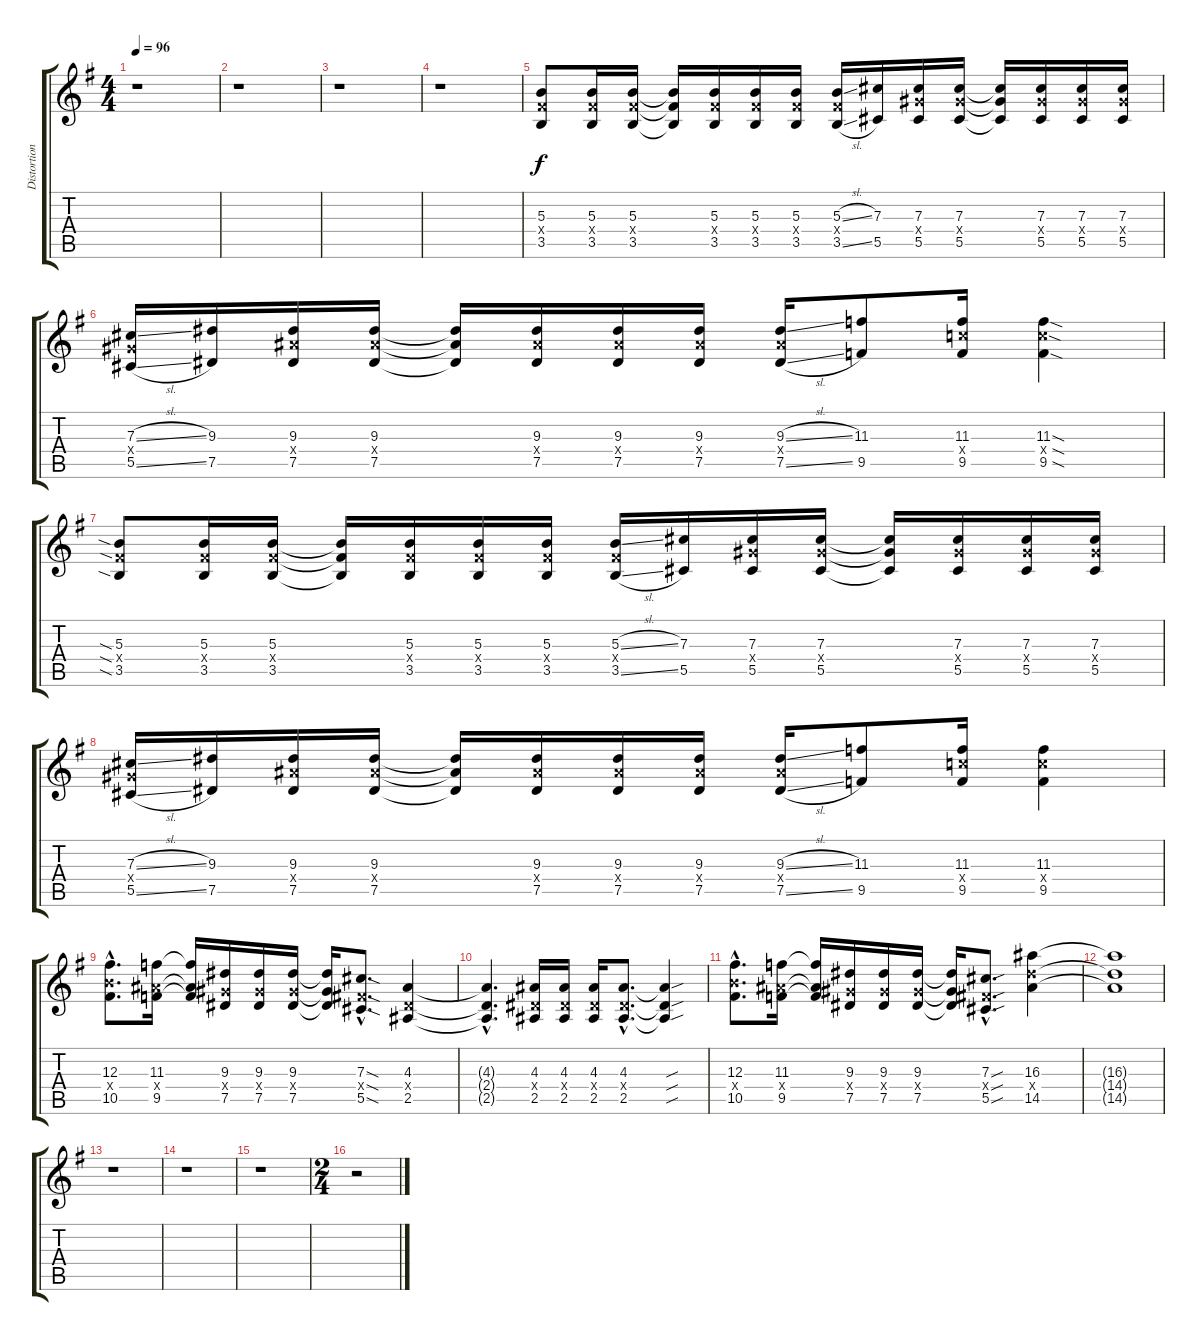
\track ("Distortion" "Distortion") {instrument distortionguitar}
\staff {score tabs}
\tuning (Eb4 Bb3 Gb3 Db3 Ab2 Eb2) {hide}
\ts (4 4)
\tempo 96
\clef g2
\ks g
r.1{dy f} |
r.1 |
r.1 |
r.1 |
(5.3 5.4{x} 3.5).8 (5.3 5.4{x} 3.5).16 (5.3 5.4{x} 3.5).16 (5.3{t} 5.4{t} 3.5{t}).16 (5.3 5.4{x} 3.5).16 (5.3 5.4{x} 3.5).16 (5.3 5.4{x} 3.5).16 (5.3{sl} 5.4{x} 3.5{sl}).16 (7.3 5.5).16 (7.3 7.4{x} 5.5).16 (7.3 7.4{x} 5.5).16 (7.3{t} 7.4{t} 5.5{t}).16 (7.3 7.4{x} 5.5).16 (7.3 7.4{x} 5.5).16 (7.3 7.4{x} 5.5).16 |
(7.3{sl} 7.4{x} 5.5{sl}).16 (9.3 7.5).16 (9.3 9.4{x} 7.5).16 (9.3 9.4{x} 7.5).16 (9.3{t} 9.4{t} 7.5{t}).16 (9.3 9.4{x} 7.5).16 (9.3 9.4{x} 7.5).16 (9.3 9.4{x} 7.5).16 (9.3{sl} 9.4{x} 7.5{sl}).16 (11.3 9.5).8 (11.3 11.4{x} 9.5).16 (11.3{sod} 11.4{sod x} 9.5{sod}).4 |
(5.3{sia} 5.4{sia x} 3.5{sia}).8 (5.3 5.4{x} 3.5).16 (5.3 5.4{x} 3.5).16 (5.3{t} 5.4{t} 3.5{t}).16 (5.3 5.4{x} 3.5).16 (5.3 5.4{x} 3.5).16 (5.3 5.4{x} 3.5).16 (5.3{sl} 5.4{x} 3.5{sl}).16 (7.3 5.5).16 (7.3 7.4{x} 5.5).16 (7.3 7.4{x} 5.5).16 (7.3{t} 7.4{t} 5.5{t}).16 (7.3 7.4{x} 5.5).16 (7.3 7.4{x} 5.5).16 (7.3 7.4{x} 5.5).16 |
(7.3{sl} 7.4{x} 5.5{sl}).16 (9.3 7.5).16 (9.3 9.4{x} 7.5).16 (9.3 9.4{x} 7.5).16 (9.3{t} 9.4{t} 7.5{t}).16 (9.3 9.4{x} 7.5).16 (9.3 9.4{x} 7.5).16 (9.3 9.4{x} 7.5).16 (9.3{sl} 9.4{x} 7.5{sl}).16 (11.3 9.5).8 (11.3 11.4{x} 9.5).16 (11.3 11.4{x} 9.5).4 |
(12.3{hac} 10.4{hac x} 10.5{hac}).8{d} (11.3 9.4{x} 9.5).16 (11.3{t} 9.4{t} 9.5{t}).16 (9.3 7.4{x} 7.5).16 (9.3 7.4{x} 7.5).16 (9.3 7.4{x} 7.5).16 (9.3{t} 7.4{t} 7.5{t}).16 (7.3{sod hac} 5.4{sod hac x} 5.5{sod hac}).8{d} (4.3 2.4{x} 2.5).4 |
(4.3{hac t} 2.4{hac t} 2.5{hac t}).4{d} (4.3 2.4{x} 2.5).16 (4.3 2.4{x} 2.5).16 (4.3 2.4{x} 2.5).16 (4.3{hac} 2.4{hac x} 2.5{hac}).8{d} (4.3{sou t} 2.4{sou t} 2.5{sou t}).4 |
(12.3{hac} 10.4{hac x} 10.5{hac}).8{d} (11.3 9.4{x} 9.5).16 (11.3{t} 9.4{t} 9.5{t}).16 (9.3 7.4{x} 7.5).16 (9.3 7.4{x} 7.5).16 (9.3 7.4{x} 7.5).16 (9.3{t} 7.4{t} 7.5{t}).16 (7.3{sou hac} 5.4{sou hac x} 5.5{sou hac}).8{d} (16.3 14.4{x} 14.5).4 |
(16.3{t} 14.4{t} 14.5{t}).1 |
r.1 |
r.1 |
r.1 |
\ts (2 4)
r.2
